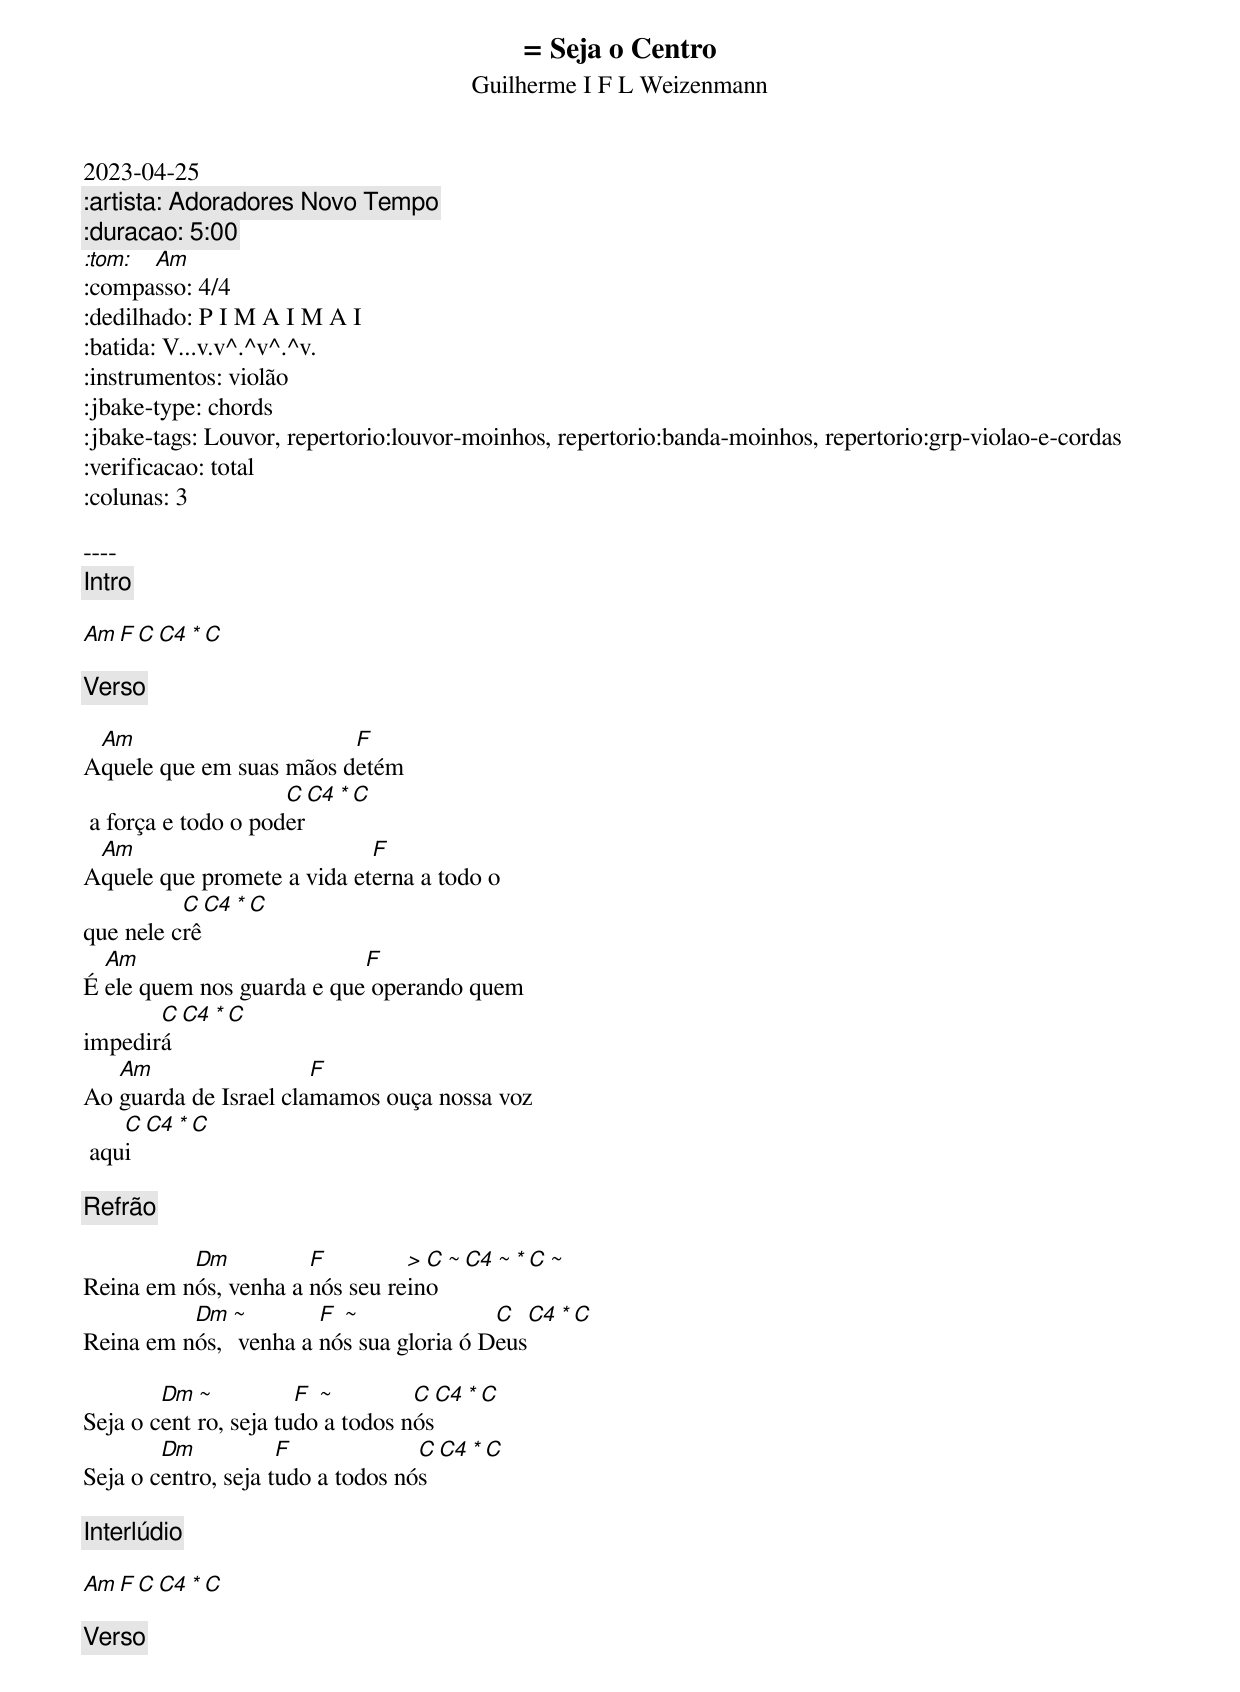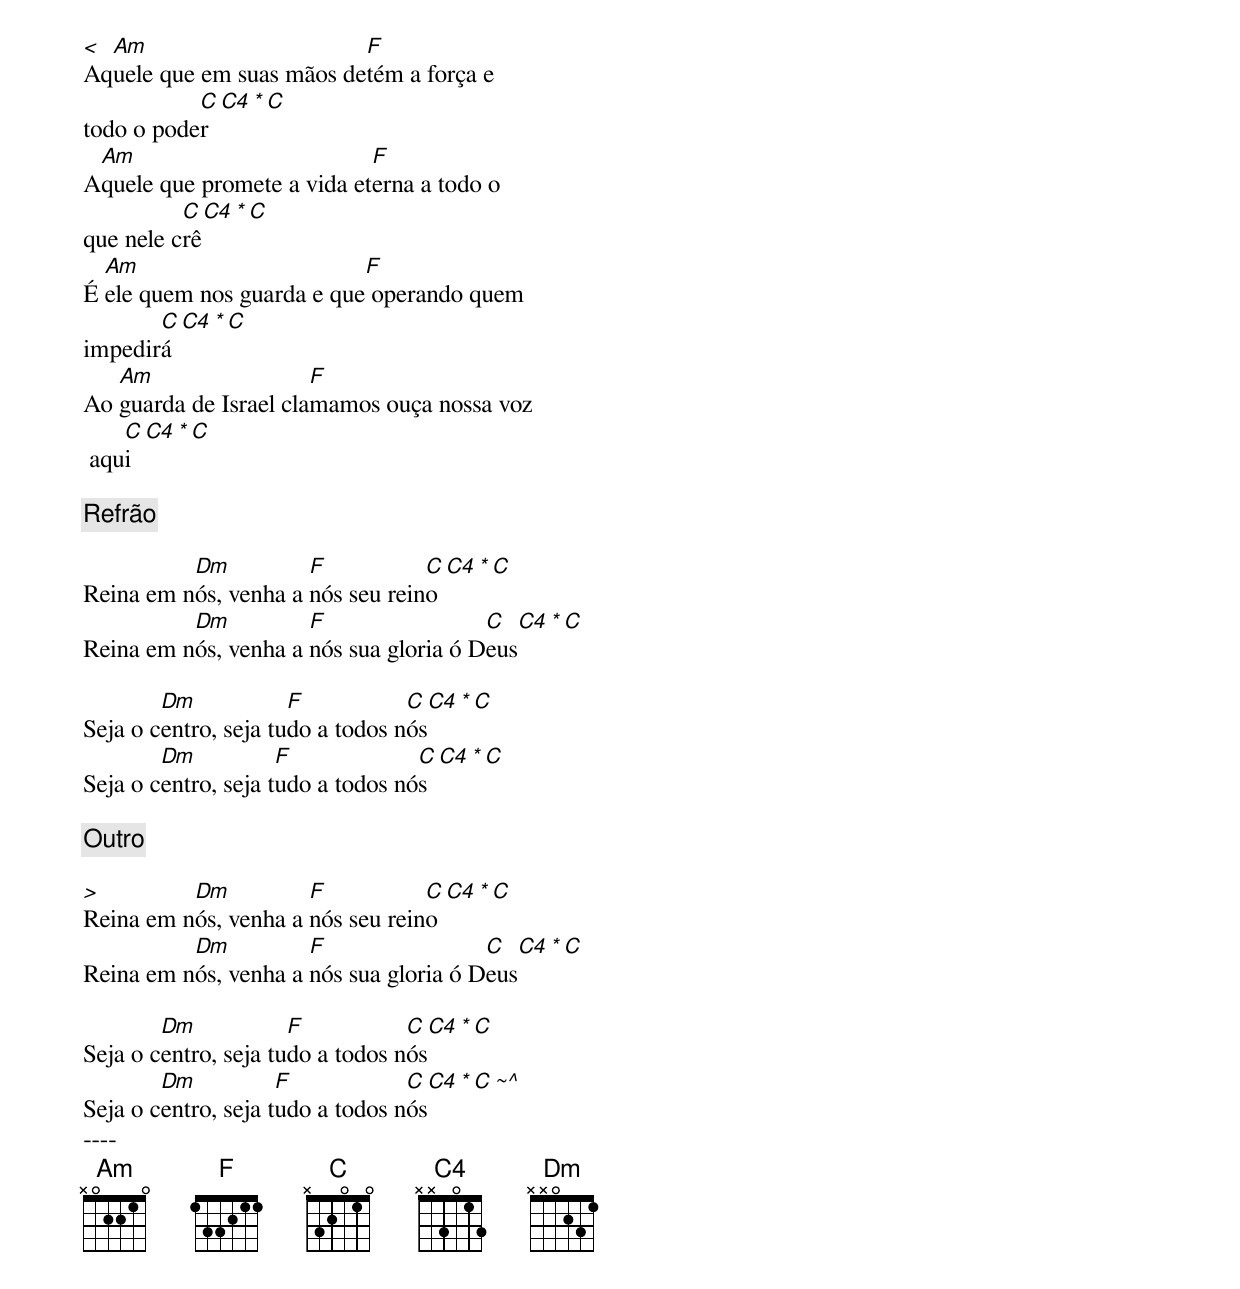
= Seja o Centro
Guilherme I F L Weizenmann
2023-04-25
:artista: Adoradores Novo Tempo
:duracao: 5:00
:tom: Am
:compasso: 4/4
:dedilhado: P I M A I M A I
:batida: V...v.v^.^v^.^v.
:instrumentos: violão
:jbake-type: chords
:jbake-tags: Louvor, repertorio:louvor-moinhos, repertorio:banda-moinhos, repertorio:grp-violao-e-cordas
:verificacao: total
:colunas: 3

----
[Intro]

Am  F  C  C4  *  C

[Verso]

 Am                      F
Aquele que em suas mãos detém
                     C    C4 * C
 a força e todo o poder
 Am                         F
Aquele que promete a vida eterna a todo o
          C   C4 * C
que nele crê
  Am                       F
É ele quem nos guarda e que operando quem
       C   C4 * C
impedirá
   Am                  F
Ao guarda de Israel clamamos ouça nossa voz
    C  C4 * C
 aqui

[Refrão]

          Dm          F         > C ~  C4 ~ * C ~
Reina em nós, venha a nós seu reino
          Dm ~        F ~               C  C4 * C
Reina em nós, venha a nós sua gloria ó Deus

        Dm ~          F ~         C  C4 * C
Seja o centro, seja tudo a todos nós
        Dm           F             C  C4 * C
Seja o centro, seja tudo a todos nós

[Interlúdio]

Am  F  C  C4  *  C

[Verso]

< Am                      F
Aquele que em suas mãos detém a força e
           C    C4 * C
todo o poder
 Am                         F
Aquele que promete a vida eterna a todo o
          C   C4 * C
que nele crê
  Am                       F
É ele quem nos guarda e que operando quem
       C   C4 * C
impedirá
   Am                  F
Ao guarda de Israel clamamos ouça nossa voz
    C  C4 * C
 aqui

[Refrão]

          Dm          F           C  C4 * C
Reina em nós, venha a nós seu reino
          Dm          F                 C  C4 * C
Reina em nós, venha a nós sua gloria ó Deus

        Dm            F           C  C4 * C
Seja o centro, seja tudo a todos nós
        Dm           F             C  C4 * C
Seja o centro, seja tudo a todos nós

[Outro]

>         Dm          F           C  C4 * C
Reina em nós, venha a nós seu reino
          Dm          F                 C  C4 * C
Reina em nós, venha a nós sua gloria ó Deus

        Dm            F           C  C4 * C
Seja o centro, seja tudo a todos nós
        Dm           F            C  C4 * C ~^
Seja o centro, seja tudo a todos nós
----
